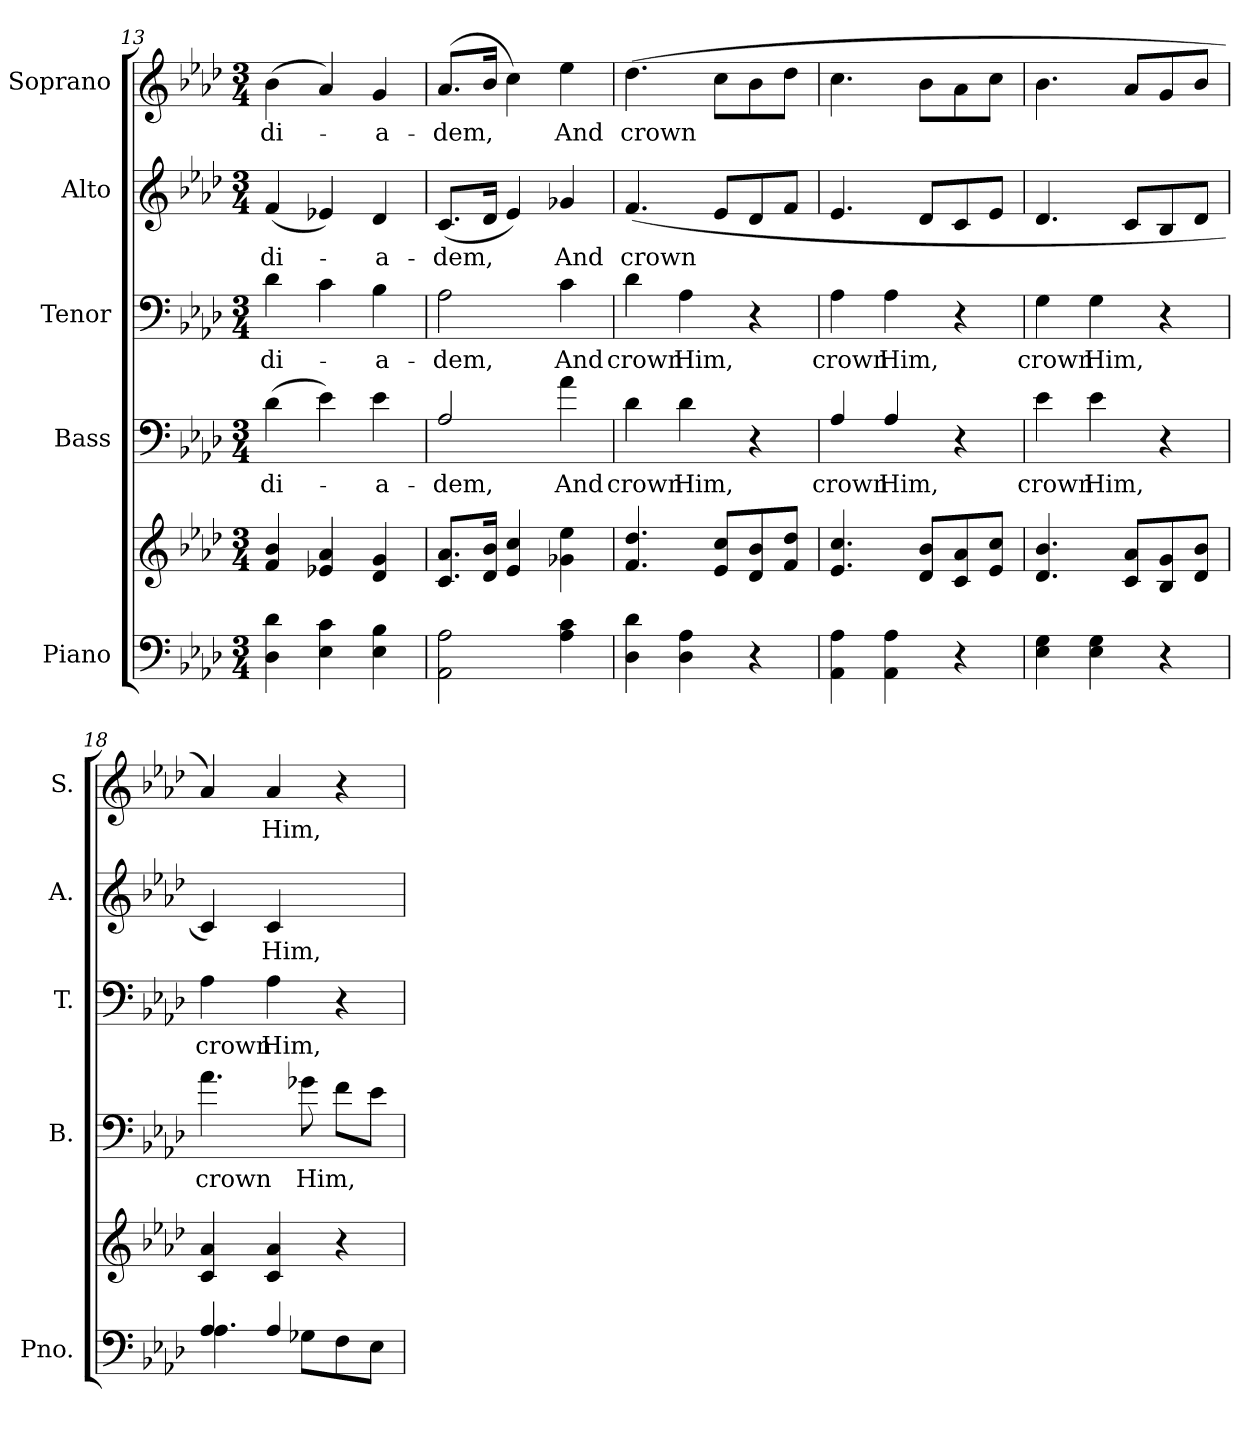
**kern	**kern	**kern	**text	**kern	**text	**kern	**text	**kern	**text
*part5	*part5	*part4	*part4	*part3	*part3	*part2	*part2	*part1	*part1
*staff6	*staff5	*staff4	*staff4	*staff3	*staff3	*staff2	*staff2	*staff1	*staff1
*I"Piano	*	*I"Bass	*	*I"Tenor	*	*I"Alto	*	*I"Soprano	*
*I'Pno.	*	*I'B.	*	*I'T.	*	*I'A.	*	*I'S.	*
!!LO:PB:g=z
*clefF4	*clefG2	*clefF4	*	*clefF4	*	*clefG2	*	*clefG2	*
*	*	*ITrd7c12	*	*	*	*	*	*	*
*k[b-e-a-d-]	*k[b-e-a-d-]	*k[b-e-a-d-]	*	*k[b-e-a-d-]	*	*k[b-e-a-d-]	*	*k[b-e-a-d-]	*
*f:	*f:	*f:	*	*f:	*	*f:	*	*f:	*
*M3/4	*M3/4	*M3/4	*	*M3/4	*	*M3/4	*	*M3/4	*
=13	=13	=13	=13	=13	=13	=13	=13	=13	=13
!	!	!	!LO:LY:b:color=#000000	!	!	!	!	!	!
!	!	!	!	!	!LO:LY:b:color=#000000	!	!	!	!
!	!	!	!	!	!	!	!LO:LY:b:color=#000000	!	!
!	!	!	!	!	!	!	!	!	!LO:LY:b:color=#000000
4D-i\ 4d-i	((4fi/ 4b-i	(4D-i\	di-	4d-i\	di-	(4fi/	di-	(4b-i\	di-
4E-i\ 4ci	4e-Xi/ 4a-i	4E-i\)	.	4ci\	.	4e-Xi/)	.	4a-i/)	.
!	!	!	!LO:LY:b:color=#000000	!	!	!	!	!	!
!	!	!	!	!	!LO:LY:b:color=#000000	!	!	!	!
!	!	!	!	!	!	!	!LO:LY:b:color=#000000	!	!
!	!	!	!	!	!	!	!	!	!LO:LY:b:color=#000000
4E-i\ 4B-i	4d-i/ 4gi	4E-i\	-a-	4B-i\	-a-	4d-i/	-a-	4gi/	-a-
=14	=14	=14	=14	=14	=14	=14	=14	=14	=14
!	!	!	!LO:LY:b:color=#000000	!	!	!	!	!	!
!	!	!	!	!	!LO:LY:b:color=#000000	!	!	!	!
!	!	!	!	!	!	!	!LO:LY:b:color=#000000	!	!
!	!	!	!	!	!	!	!	!	!LO:LY:b:color=#000000
2AA-i\ 2A-i	((8.ci/ 8.a-iL	2AA-i/	-dem,	2A-i\	-dem,	(8.ci/L	-dem,	(8.a-i/L	-dem,
.	16d-i/ 16b-iJk	.	.	.	.	16d-i/Jk	.	16b-i/Jk	.
.	4e-i/ 4cci	.	.	.	.	4e-i/)	.	4cci\)	.
!	!	!	!LO:LY:b:color=#000000	!	!	!	!	!	!
!	!	!	!	!	!LO:LY:b:color=#000000	!	!	!	!
!	!	!	!	!	!	!	!LO:LY:b:color=#000000	!	!
!	!	!	!	!	!	!	!	!	!LO:LY:b:color=#000000
4A-i\ 4ci	4g-Xi\ 4ee-i	4A-i\	And	4ci\	And	4g-Xi/	And	4ee-i\	And
=15	=15	=15	=15	=15	=15	=15	=15	=15	=15
!	!	!	!LO:LY:b:color=#000000	!	!	!	!	!	!
!	!	!	!	!	!LO:LY:b:color=#000000	!	!	!	!
!	!	!	!	!	!	!	!LO:LY:b:color=#000000	!	!
!	!	!	!	!	!	!	!	!	!LO:LY:b:color=#000000
4D-i\ 4d-i	((4.fi/ 4.dd-i	4D-i\	crown	4d-i\	crown	(4.fi/	crown	(4.dd-i\	crown
!	!	!	!LO:LY:b:color=#000000	!	!	!	!	!	!
!	!	!	!	!	!LO:LY:b:color=#000000	!	!	!	!
4D-i\ 4A-i	.	4D-i\	Him,	4A-i\	Him,	.	.	.	.
.	8e-i/ 8cciL	.	.	.	.	8e-i/L	.	8cci\L	.
4r	8d-i/ 8b-i	4r	.	4r	.	8d-i/	.	8b-i\	.
.	8fi/ 8dd-iJ	.	.	.	.	8fi/J	.	8dd-i\J	.
=16	=16	=16	=16	=16	=16	=16	=16	=16	=16
!	!	!	!LO:LY:b:color=#000000	!	!	!	!	!	!
!	!	!	!	!	!LO:LY:b:color=#000000	!	!	!	!
4AA-i\ 4A-i	4.e-i/ 4.cci	4AA-i/	crown	4A-i\	crown	4.e-i/	.	4.cci\	.
!	!	!	!LO:LY:b:color=#000000	!	!	!	!	!	!
!	!	!	!	!	!LO:LY:b:color=#000000	!	!	!	!
4AA-i\ 4A-i	.	4AA-i/	Him,	4A-i\	Him,	.	.	.	.
.	8d-i/ 8b-iL	.	.	.	.	8d-i/L	.	8b-i\L	.
4r	8ci/ 8a-i	4r	.	4r	.	8ci/	.	8a-i\	.
.	8e-i/ 8cciJ	.	.	.	.	8e-i/J	.	8cci\J	.
=17	=17	=17	=17	=17	=17	=17	=17	=17	=17
!	!	!	!LO:LY:b:color=#000000	!	!	!	!	!	!
!	!	!	!	!	!LO:LY:b:color=#000000	!	!	!	!
4E-i\ 4Gi	4.d-i/ 4.b-i	4E-i\	crown	4Gi\	crown	4.d-i/	.	4.b-i\	.
!	!	!	!LO:LY:b:color=#000000	!	!	!	!	!	!
!	!	!	!	!	!LO:LY:b:color=#000000	!	!	!	!
4E-i\ 4Gi	.	4E-i\	Him,	4Gi\	Him,	.	.	.	.
.	8ci/ 8a-iL	.	.	.	.	8ci/L	.	8a-i/L	.
4r	8B-i/ 8gi	4r	.	4r	.	8B-i/	.	8gi/	.
.	8d-i/ 8b-iJ	.	.	.	.	8d-i/J	.	8b-i/J	.
=18	=18	=18	=18	=18	=18	=18	=18	=18	=18
*^	*	*	*	*	*	*	*	*	*
!	!	!	!	!LO:LY:b:color=#000000	!	!	!	!	!	!
!	!	!	!	!	!	!LO:LY:b:color=#000000	!	!	!	!
4A-i/	4.A-i\	4ci/ 4a-i	4.A-i\	crown	4A-i\	crown	4ci/)	.	4a-i/)	.
!	!	!	!	!	!	!LO:LY:b:color=#000000	!	!	!	!
!	!	!	!	!	!	!	!	!LO:LY:b:color=#000000	!	!
!	!	!	!	!	!	!	!	!	!	!LO:LY:b:color=#000000
4A-i/	.	4ci/ 4a-i	.	.	4A-i\	Him,	4ci/	Him,	4a-i/	Him,
!	!	!	!	!LO:LY:b:color=#000000	!	!	!	!	!	!
.	8G-Xi\L	.	8G-Xi\	Him,	.	.	.	.	.	.
4ryy	8Fi\	4r	8Fi\L	.	4r	.	4ryy	.	4r	.
.	8E-i\J	.	8E-i\J	.	.	.	.	.	.	.
*v	*v	*	*	*	*	*	*	*	*	*
=	=	=	=	=	=	=	=	=	=
*-	*-	*-	*-	*-	*-	*-	*-	*-	*-
